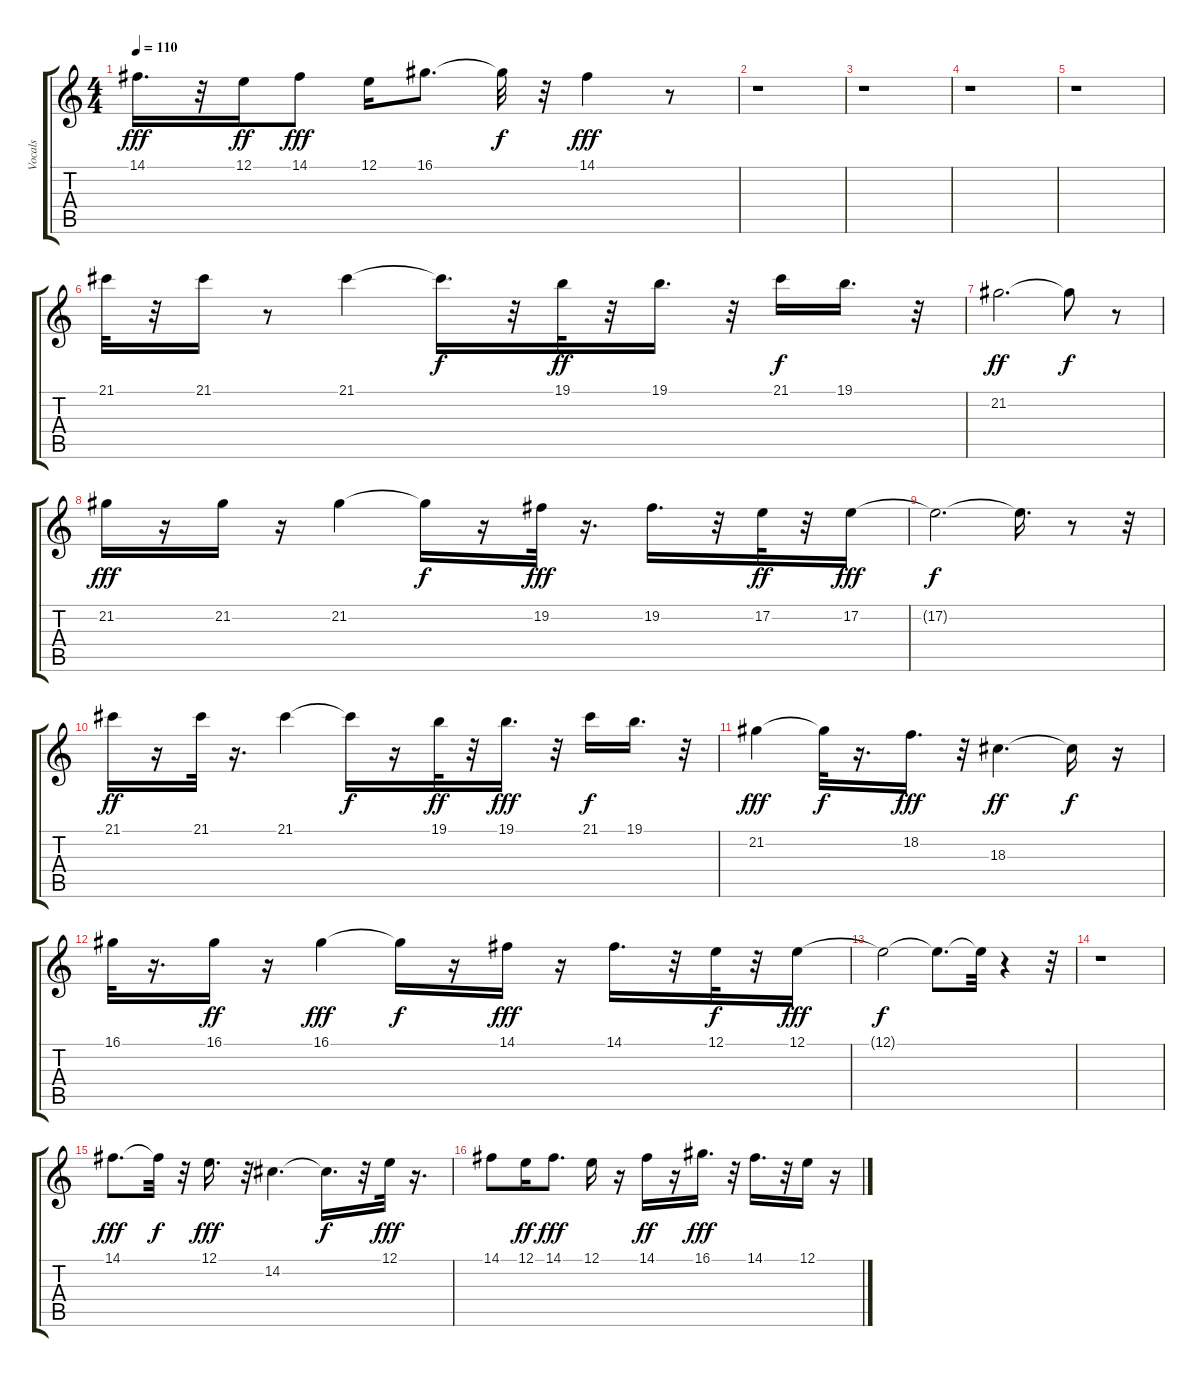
\track ("Vocals" "Vocals") {instrument stringensemble1}
\staff {score tabs}
\tuning (E4 B3 G3 D3 A2 E2) {hide}
\ts (4 4)
\tempo 110
\clef g2
\ks c
14.1.16{d dy fff} r.32 12.1.16{dy ff} 14.1.8{dy fff} 12.1.16 16.1.8{d} 16.1{t}.32{dy f} r.32 14.1.4{dy fff} r.8 |
r.1 |
r.1 |
r.1 |
r.1 |
21.1.32 r.32 21.1.16 r.8 21.1.4 21.1{t}.16{d dy f} r.32 19.1.32{dy ff} r.32 19.1.16{d} r.32 21.1.16{dy f} 19.1.16{d} r.32 |
21.2.2{d dy ff} 21.2{t}.8{dy f} r.8 |
21.2.16{dy fff} r.16 21.2.16 r.16 21.2.4 21.2{t}.16{dy f} r.16 19.2.32{dy fff} r.16{d} 19.2.16{d} r.32 17.2.32{dy ff} r.32 17.2.16{dy fff} |
17.2{t}.2{d dy f} 17.2{t}.16{d} r.8 r.32 |
21.1.16{dy ff} r.16 21.1.32 r.16{d} 21.1.4 21.1{t}.16{dy f} r.16 19.1.32{dy ff} r.32 19.1.16{d dy fff} r.32 21.1.16{dy f} 19.1.16{d} r.32 |
21.2.4{dy fff} 21.2{t}.32{dy f} r.16{d} 18.2.16{d dy fff} r.32 18.3.4{d dy ff} 18.3{t}.16{dy f} r.16 |
16.1.32 r.16{d} 16.1.16{dy ff} r.16 16.1.4{dy fff} 16.1{t}.16{dy f} r.16 14.1.16{dy fff} r.16 14.1.16{d} r.32 12.1.32{dy f} r.32 12.1.16{dy fff} |
12.1{t}.2{dy f} 12.1{t}.8{d} 12.1{t}.32 r.4 r.32 |
r.1 |
14.1.8{d dy fff} 14.1{t}.32{dy f} r.32 12.1.16{d dy fff} r.32 14.2.4{d} 14.2{t}.16{d dy f} r.32 12.1.32{dy fff} r.16{d} |
14.1.8 12.1.16{dy ff} 14.1.8{d dy fff} 12.1.16 r.16 14.1.16{dy ff} r.16 16.1.16{d dy fff} r.32 14.1.16{d} r.32 12.1.16 r.16
